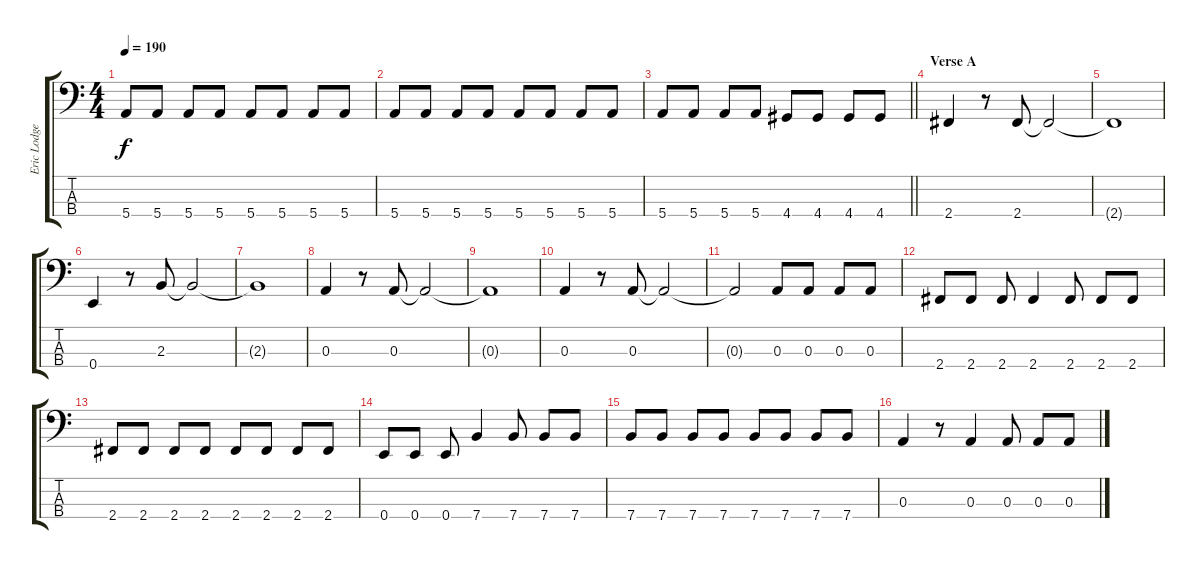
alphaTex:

\track ("Eric Lodge (Bass)" "Eric Lodge") {instrument electricbasspick}
\staff {score tabs}
\tuning (G2 D2 A1 E1) {hide}
\ts (4 4)
\tempo 190
\clef f4
\ks c
5.4.8{dy f} 5.4.8 5.4.8 5.4.8 5.4.8 5.4.8 5.4.8 5.4.8 |
5.4.8 5.4.8 5.4.8 5.4.8 5.4.8 5.4.8 5.4.8 5.4.8 |
\barLineRight lightlight
5.4.8 5.4.8 5.4.8 5.4.8 4.4.8 4.4.8 4.4.8 4.4.8 |
\section ("" "Verse A")
2.4.4 r.8 2.4.8 2.4{t}.2 |
2.4{t}.1 |
0.4.4 r.8 2.3.8 2.3{t}.2 |
2.3{t}.1 |
0.3.4 r.8 0.3.8 0.3{t}.2 |
0.3{t}.1 |
0.3.4 r.8 0.3.8 0.3{t}.2 |
0.3{t}.2 0.3.8 0.3.8 0.3.8 0.3.8 |
2.4.8 2.4.8 2.4.8 2.4.4 2.4.8 2.4.8 2.4.8 |
2.4.8 2.4.8 2.4.8 2.4.8 2.4.8 2.4.8 2.4.8 2.4.8 |
0.4.8 0.4.8 0.4.8 7.4.4 7.4.8 7.4.8 7.4.8 |
7.4.8 7.4.8 7.4.8 7.4.8 7.4.8 7.4.8 7.4.8 7.4.8 |
0.3.4 r.8 0.3.4 0.3.8 0.3.8 0.3.8
